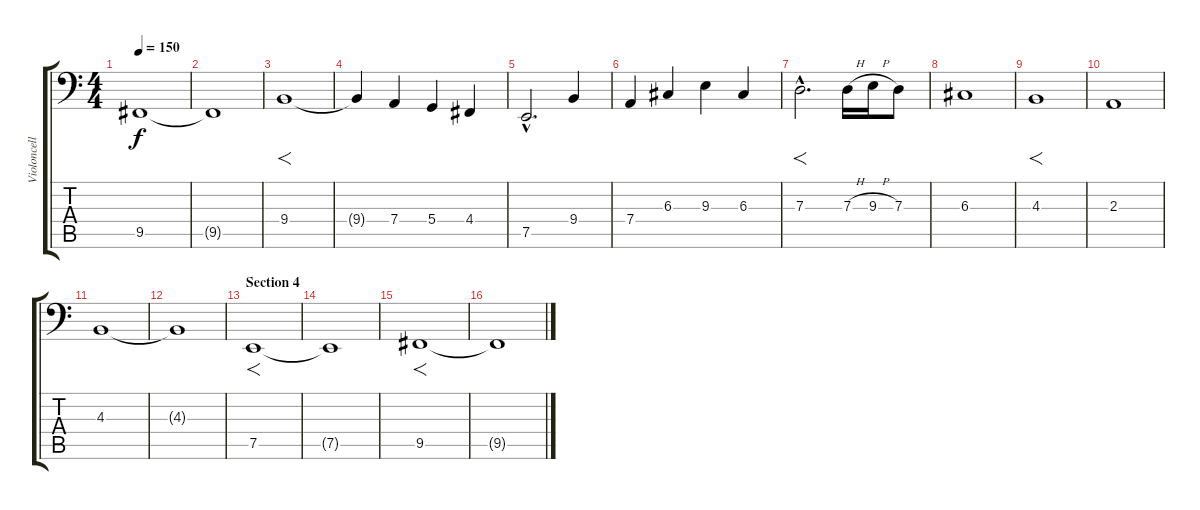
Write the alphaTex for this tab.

\track ("Violoncelle" "Violoncell") {instrument cello}
\staff {score tabs}
\tuning (E3 B2 G2 D2 A1 E1) {hide}
\ts (4 4)
\tempo 150
\clef f4
\ks c
9.5.1{dy f} |
9.5{t}.1 |
9.4.1{f} |
9.4{t}.4 7.4.4 5.4.4 4.4.4 |
7.5{hac}.2{d} 9.4.4 |
7.4.4 6.3.4 9.3.4 6.3.4 |
7.3{hac}.2{f d} 7.3{h}.16 9.3{h}.16 7.3.8 |
6.3.1 |
4.3.1{f} |
2.3.1 |
4.3.1 |
4.3{t}.1 |
\section ("" "Section 4")
7.5.1{f} |
7.5{t}.1 |
9.5.1{f} |
9.5{t}.1
